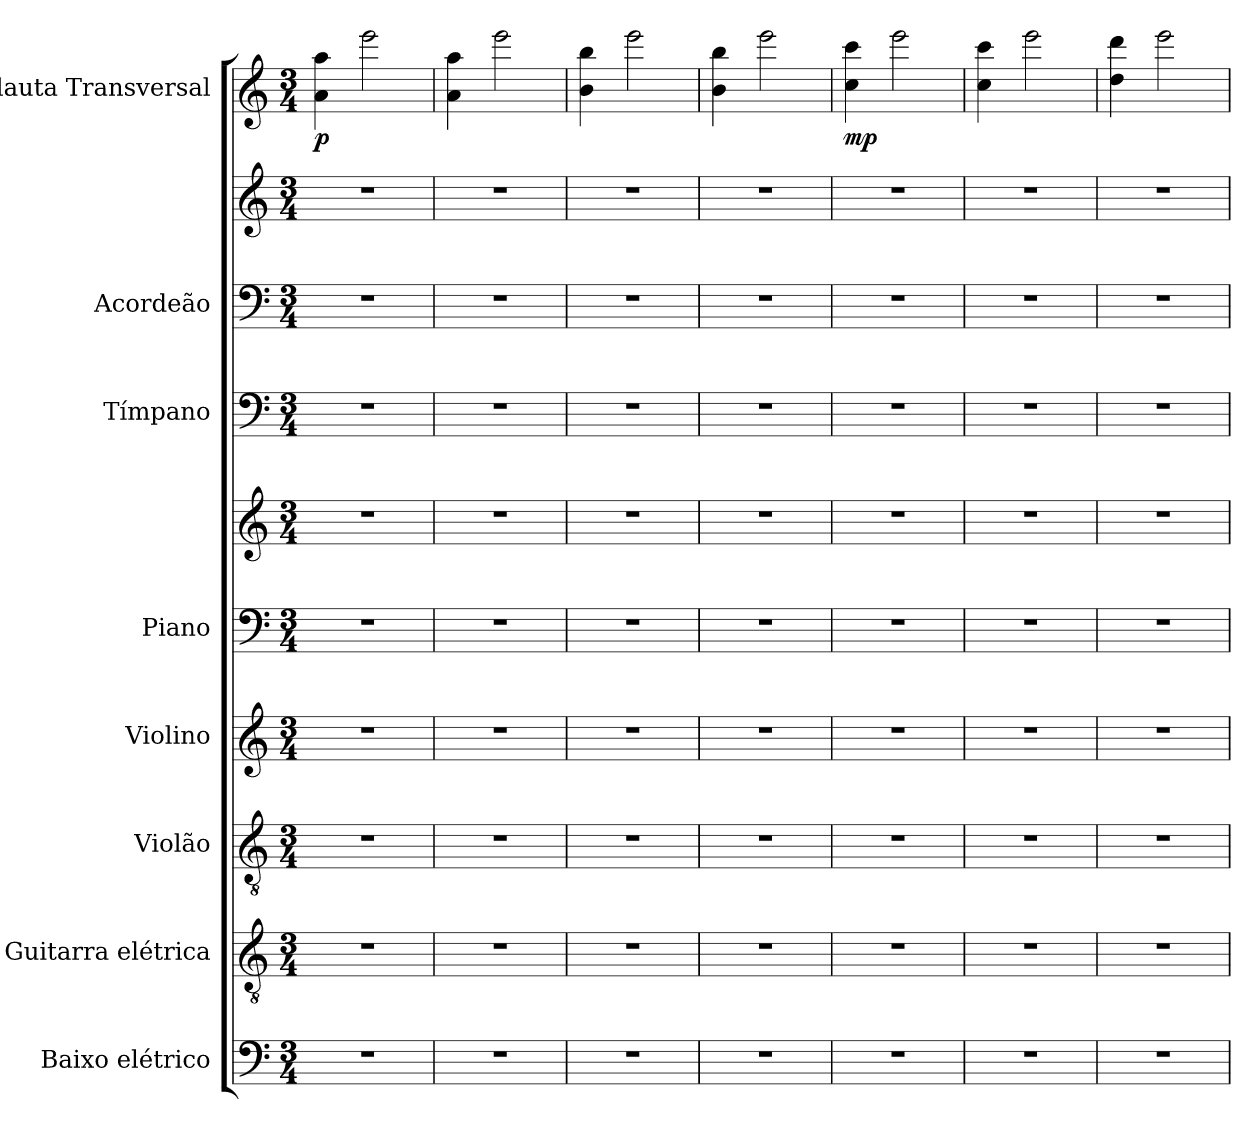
**kern	**kern	**kern	**kern	**kern	**kern	**kern	**kern	**kern	**kern	**dynam
*part8	*part7	*part6	*part5	*part4	*part4	*part3	*part2	*part2	*part1	*part1
*staff10	*staff9	*staff8	*staff7	*staff6	*staff5	*staff4	*staff3	*staff2	*staff1	*staff1
*I"Baixo elétrico	*I"Guitarra elétrica	*I"Violão	*I"Violino	*I"Piano	*	*I"Tímpano	*I"Acordeão	*	*I"Flauta Transversal	*
*I'B. El.	*I'Gui. El.	*I'Viol.	*I'Vln.	*I'Pno	*	*	*I'Acor.	*	*I'Fl.	*
*clefF4	*clefGv2	*clefGv2	*clefG2	*clefF4	*clefG2	*clefF4	*clefF4	*clefG2	*clefG2	*
*ITrd7c12	*	*	*	*	*	*	*	*	*	*
*k[]	*k[]	*k[]	*k[]	*k[]	*k[]	*k[]	*k[]	*k[]	*k[]	*
*M3/4	*M3/4	*M3/4	*M3/4	*M3/4	*M3/4	*M3/4	*M3/4	*M3/4	*M3/4	*
*MM110	*MM110	*MM110	*MM110	*MM110	*MM110	*MM110	*MM110	*MM110	*MM110	*
=1	=1	=1	=1	=1	=1	=1	=1	=1	=1	=1
!	!	!	!	!	!	!	!	!	!	!LO:DY:b
2.r	2.r	2.r	2.r	2.r	2.r	2.r	2.r	2.r	4a\ 4aa\	p
.	.	.	.	.	.	.	.	.	2eee\	.
=2	=2	=2	=2	=2	=2	=2	=2	=2	=2	=2
2.r	2.r	2.r	2.r	2.r	2.r	2.r	2.r	2.r	4a\ 4aa\	.
.	.	.	.	.	.	.	.	.	2eee\	.
=3	=3	=3	=3	=3	=3	=3	=3	=3	=3	=3
2.r	2.r	2.r	2.r	2.r	2.r	2.r	2.r	2.r	4b\ 4bb\	.
.	.	.	.	.	.	.	.	.	2eee\	.
=4	=4	=4	=4	=4	=4	=4	=4	=4	=4	=4
2.r	2.r	2.r	2.r	2.r	2.r	2.r	2.r	2.r	4b\ 4bb\	.
.	.	.	.	.	.	.	.	.	2eee\	.
=5	=5	=5	=5	=5	=5	=5	=5	=5	=5	=5
!	!	!	!	!	!	!	!	!	!	!LO:DY:b
2.r	2.r	2.r	2.r	2.r	2.r	2.r	2.r	2.r	4cc\ 4ccc\	mp
.	.	.	.	.	.	.	.	.	2eee\	.
=6	=6	=6	=6	=6	=6	=6	=6	=6	=6	=6
2.r	2.r	2.r	2.r	2.r	2.r	2.r	2.r	2.r	4cc\ 4ccc\	.
.	.	.	.	.	.	.	.	.	2eee\	.
=7	=7	=7	=7	=7	=7	=7	=7	=7	=7	=7
2.r	2.r	2.r	2.r	2.r	2.r	2.r	2.r	2.r	4dd\ 4ddd\	.
.	.	.	.	.	.	.	.	.	2eee\	.
=	=	=	=	=	=	=	=	=	=	=
*-	*-	*-	*-	*-	*-	*-	*-	*-	*-	*-
